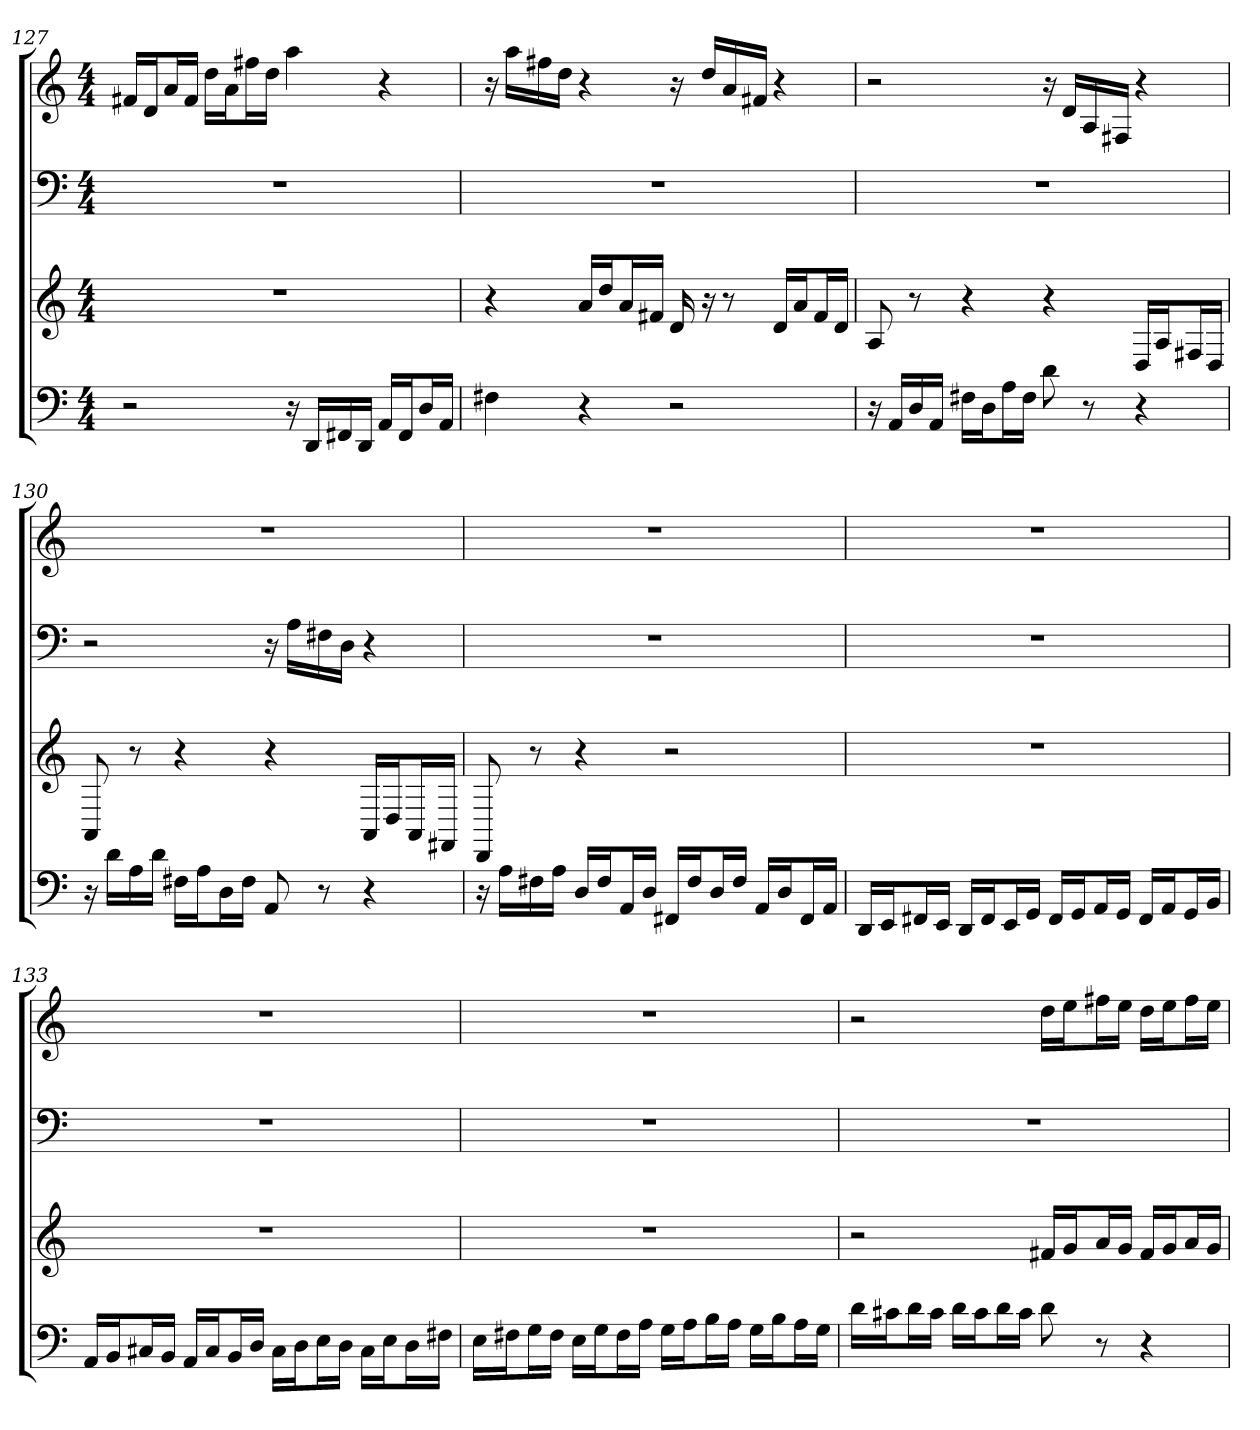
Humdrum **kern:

**kern	**kern	**kern	**kern
*part4	*part3	*part2	*part1
*staff4	*staff3	*staff2	*staff1
*M4/4	*M4/4	*M4/4	*M4/4
=127	=127	=127	=127
2r	1r	1r	16f#XLL
.	.	.	16dJ
.	.	.	16aL
.	.	.	16f#JJ
.	.	.	16ddLL
.	.	.	16aJ
.	.	.	16ff#XL
.	.	.	16ddJJ
16r	.	.	4aa
16DDLL	.	.	.
16FF#X	.	.	.
16DDJJ	.	.	.
16AALL	.	.	4r
16FF#J	.	.	.
16DL	.	.	.
16AAJJ	.	.	.
=128	=128	=128	=128
4F#X	4r	1r	16r
.	.	.	16aaLL
.	.	.	16ff#X
.	.	.	16ddJJ
4r	16aLL	.	4r
.	16ddJ	.	.
.	16aL	.	.
.	16f#XJJ	.	.
2r	16d	.	16r
.	16r	.	16ddLL
.	8r	.	16a
.	.	.	16f#XJJ
.	16dLL	.	4r
.	16aJ	.	.
.	16f#L	.	.
.	16dJJ	.	.
=129	=129	=129	=129
16r	8A	1r	2r
16AALL	.	.	.
16D	8r	.	.
16AAJJ	.	.	.
16F#XLL	4r	.	.
16DJ	.	.	.
16AL	.	.	.
16F#JJ	.	.	.
8d	4r	.	16r
.	.	.	16dLL
8r	.	.	16A
.	.	.	16F#XJJ
4r	16DLL	.	4r
.	16AJ	.	.
.	16F#XL	.	.
.	16DJJ	.	.
=130	=130	=130	=130
16r	8AA	2r	1r
16dLL	.	.	.
16A	8r	.	.
16dJJ	.	.	.
16F#XLL	4r	.	.
16AJ	.	.	.
16DL	.	.	.
16F#JJ	.	.	.
8AA	4r	16r	.
.	.	16ALL	.
8r	.	16F#X	.
.	.	16DJJ	.
4r	16AALL	4r	.
.	16DJ	.	.
.	16AAL	.	.
.	16FF#XJJ	.	.
=131	=131	=131	=131
16r	8DD	1r	1r
16ALL	.	.	.
16F#X	8r	.	.
16AJJ	.	.	.
16DLL	4r	.	.
16F#J	.	.	.
16AAL	.	.	.
16DJJ	.	.	.
16FF#XLL	2r	.	.
16F#J	.	.	.
16DL	.	.	.
16F#JJ	.	.	.
16AALL	.	.	.
16DJ	.	.	.
16FF#L	.	.	.
16AAJJ	.	.	.
=132	=132	=132	=132
16DDLL	1r	1r	1r
16EEJ	.	.	.
16FF#XL	.	.	.
16EEJJ	.	.	.
16DDLL	.	.	.
16FF#J	.	.	.
16EEL	.	.	.
16GGJJ	.	.	.
16FF#LL	.	.	.
16GGJ	.	.	.
16AAL	.	.	.
16GGJJ	.	.	.
16FF#LL	.	.	.
16AAJ	.	.	.
16GGL	.	.	.
16BBJJ	.	.	.
=133	=133	=133	=133
16AALL	1r	1r	1r
16BBJ	.	.	.
16C#XL	.	.	.
16BBJJ	.	.	.
16AALL	.	.	.
16C#J	.	.	.
16BBL	.	.	.
16DJJ	.	.	.
16C#LL	.	.	.
16DJ	.	.	.
16EL	.	.	.
16DJJ	.	.	.
16C#LL	.	.	.
16EJ	.	.	.
16DL	.	.	.
16F#XJJ	.	.	.
=134	=134	=134	=134
16ELL	1r	1r	1r
16F#XJ	.	.	.
16GL	.	.	.
16F#JJ	.	.	.
16ELL	.	.	.
16GJ	.	.	.
16F#L	.	.	.
16AJJ	.	.	.
16GLL	.	.	.
16AJ	.	.	.
16BL	.	.	.
16AJJ	.	.	.
16GLL	.	.	.
16BJ	.	.	.
16AL	.	.	.
16GJJ	.	.	.
=135	=135	=135	=135
16dLL	2r	1r	2r
16c#XJ	.	.	.
16dL	.	.	.
16c#JJ	.	.	.
16dLL	.	.	.
16c#J	.	.	.
16dL	.	.	.
16c#JJ	.	.	.
8d	16f#XLL	.	16ddLL
.	16gJ	.	16eeJ
8r	16aL	.	16ff#XL
.	16gJJ	.	16eeJJ
4r	16f#LL	.	16ddLL
.	16gJ	.	16eeJ
.	16aL	.	16ff#L
.	16gJJ	.	16eeJJ
=	=	=	=
*-	*-	*-	*-
